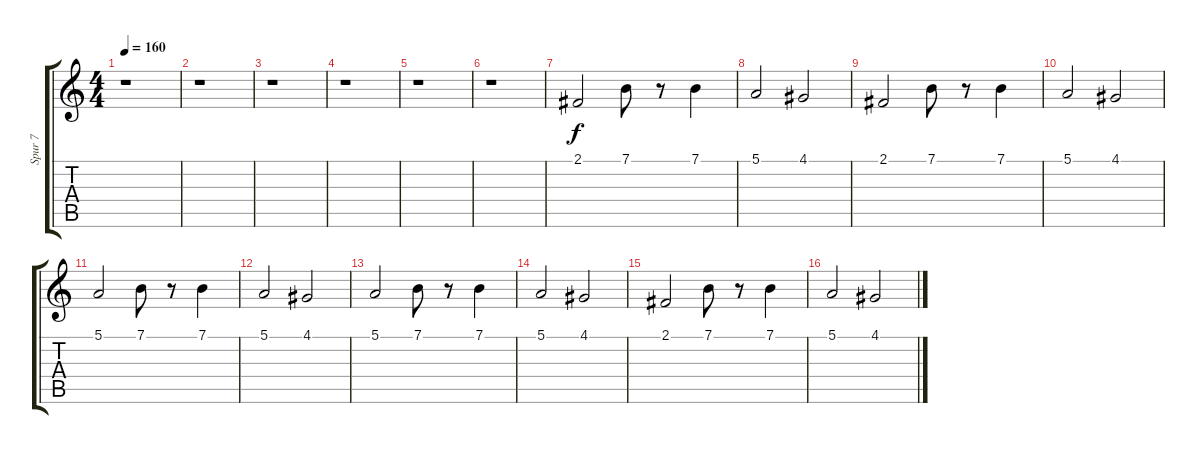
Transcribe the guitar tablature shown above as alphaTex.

\track ("Spur 7" "Spur 7") {instrument percussiveorgan}
\staff {score tabs}
\tuning (E4 B3 G3 D3 A2 E2) {hide}
\ts (4 4)
\tempo 160
\clef g2
\ks c
r.1{dy f} |
r.1 |
r.1 |
r.1 |
r.1 |
r.1 |
2.1.2 7.1.8 r.8 7.1.4 |
5.1.2 4.1.2 |
2.1.2 7.1.8 r.8 7.1.4 |
5.1.2 4.1.2 |
5.1.2 7.1.8 r.8 7.1.4 |
5.1.2 4.1.2 |
5.1.2 7.1.8 r.8 7.1.4 |
5.1.2 4.1.2 |
2.1.2 7.1.8 r.8 7.1.4 |
5.1.2 4.1.2
